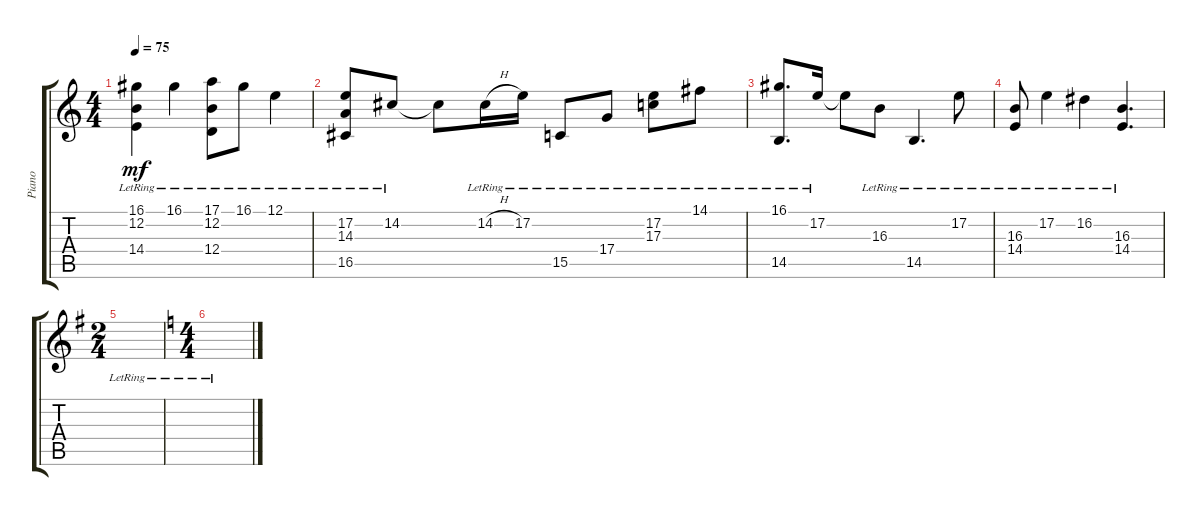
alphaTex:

\track ("Piano" "Piano") {instrument acousticgrandpiano}
\staff {score tabs}
\tuning (E4 B3 G3 D3 A2 E2) {hide}
\ts (4 4)
\tempo 75
\clef g2
\ks c
(16.1{lr} 12.2{lr} 14.4{lr}).4{dy mf volume 12 balance 6} 16.1{lr}.4 (17.1{lr} 12.2{lr} 12.4{lr}).8 16.1{lr}.8 12.1{lr}.4 |
(17.2{lr} 14.3{lr} 16.5{lr}).8 14.2{lr}.8 14.2{t}.8 14.2{h lr}.16 17.2{lr}.16 15.5{lr}.8 17.4{lr}.8 (17.2{lr} 17.3{lr}).8 14.1{lr}.8 |
(16.1{lr} 14.5{lr}).8{d} 17.2{lr}.16 17.2{t}.8 16.3{lr}.8 14.5{lr}.4{d} 17.2{lr}.8 |
(16.3{lr} 14.4{lr}).8 17.2{lr}.4 16.2{lr}.4 (16.3{lr} 14.4{lr}).4{d} |
\ts (2 4)
\ks g
|
\ts (4 4)
\ks c
